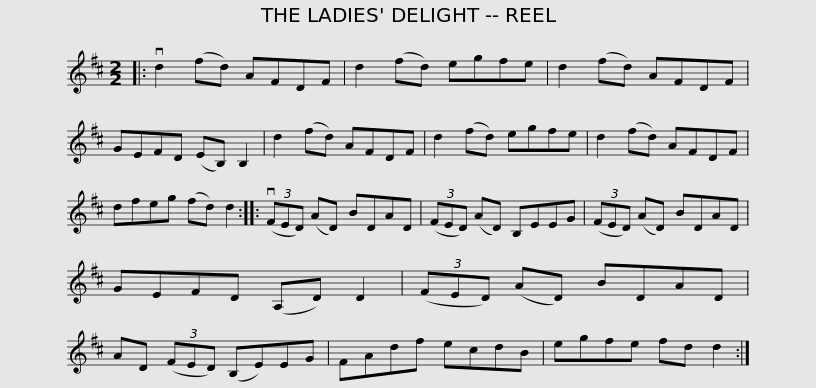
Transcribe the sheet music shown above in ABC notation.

X:1
L:1/8
M:2/2
I:linebreak $
K:D
V:1 treble
V:1
|: vd2 (fd) AFDF | d2 (fd) egfe | d2 (fd) AFDF | GEFD (EB,) B,2 | d2 (fd) AFDF | %5
 d2 (fd) egfe |$ d2 (fd) AFDF | dfeg (fd) d2 :: (3(vFED) (AD) BDAD | (3(FED) (AD) B,EEG | %10
 (3(FED) (AD) BDAD |$ GEFD (A,D) D2 | (3(FED) (AD) BDAD | AD (3(FED) (B,E)EG | FAdf ecdB | %15
 egfe fd d2 :| %16
